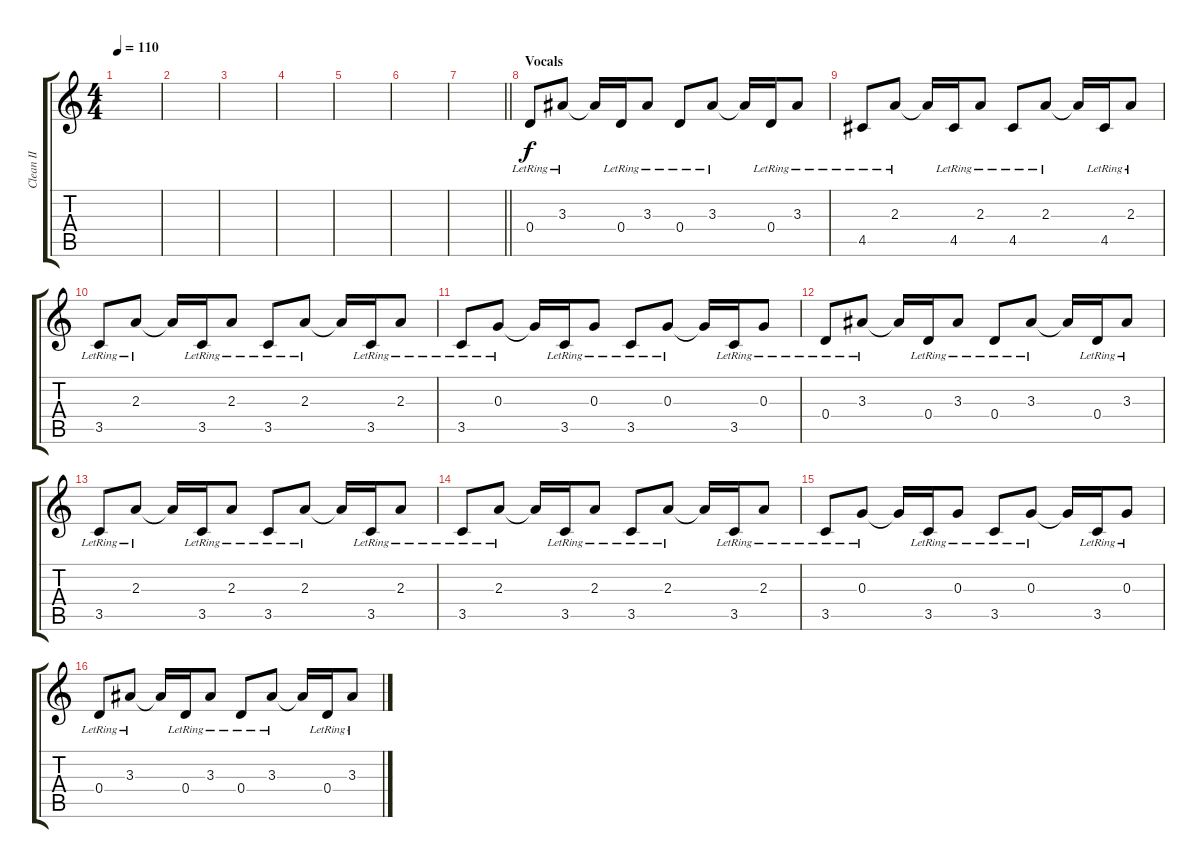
\track ("Clean II" "Clean II") {instrument electricguitarjazz}
\staff {score tabs}
\tuning (E4 B3 G3 D3 A2 E2) {hide}
\ts (4 4)
\tempo 110
\clef g2
\ks c
|
|
|
|
|
|
\barLineRight lightlight
|
\section ("" "Vocals")
0.4{lr}.8 3.3{lr}.8 3.3{t}.16 0.4{lr}.16 3.3{lr}.8 0.4{lr}.8 3.3{lr}.8 3.3{t}.16 0.4{lr}.16 3.3{lr}.8 |
4.5{lr}.8 2.3{lr}.8 2.3{t}.16 4.5{lr}.16 2.3{lr}.8 4.5{lr}.8 2.3{lr}.8 2.3{t}.16 4.5{lr}.16 2.3{lr}.8 |
3.5{lr}.8 2.3{lr}.8 2.3{t}.16 3.5{lr}.16 2.3{lr}.8 3.5{lr}.8 2.3{lr}.8 2.3{t}.16 3.5{lr}.16 2.3{lr}.8 |
3.5{lr}.8 0.3{lr}.8 0.3{t}.16 3.5{lr}.16 0.3{lr}.8 3.5{lr}.8 0.3{lr}.8 0.3{t}.16 3.5{lr}.16 0.3{lr}.8 |
0.4{lr}.8 3.3{lr}.8 3.3{t}.16 0.4{lr}.16 3.3{lr}.8 0.4{lr}.8 3.3{lr}.8 3.3{t}.16 0.4{lr}.16 3.3{lr}.8 |
3.5{lr}.8 2.3{lr}.8 2.3{t}.16 3.5{lr}.16 2.3{lr}.8 3.5{lr}.8 2.3{lr}.8 2.3{t}.16 3.5{lr}.16 2.3{lr}.8 |
3.5{lr}.8 2.3{lr}.8 2.3{t}.16 3.5{lr}.16 2.3{lr}.8 3.5{lr}.8 2.3{lr}.8 2.3{t}.16 3.5{lr}.16 2.3{lr}.8 |
3.5{lr}.8 0.3{lr}.8 0.3{t}.16 3.5{lr}.16 0.3{lr}.8 3.5{lr}.8 0.3{lr}.8 0.3{t}.16 3.5{lr}.16 0.3{lr}.8 |
0.4{lr}.8 3.3{lr}.8 3.3{t}.16 0.4{lr}.16 3.3{lr}.8 0.4{lr}.8 3.3{lr}.8 3.3{t}.16 0.4{lr}.16 3.3{lr}.8
